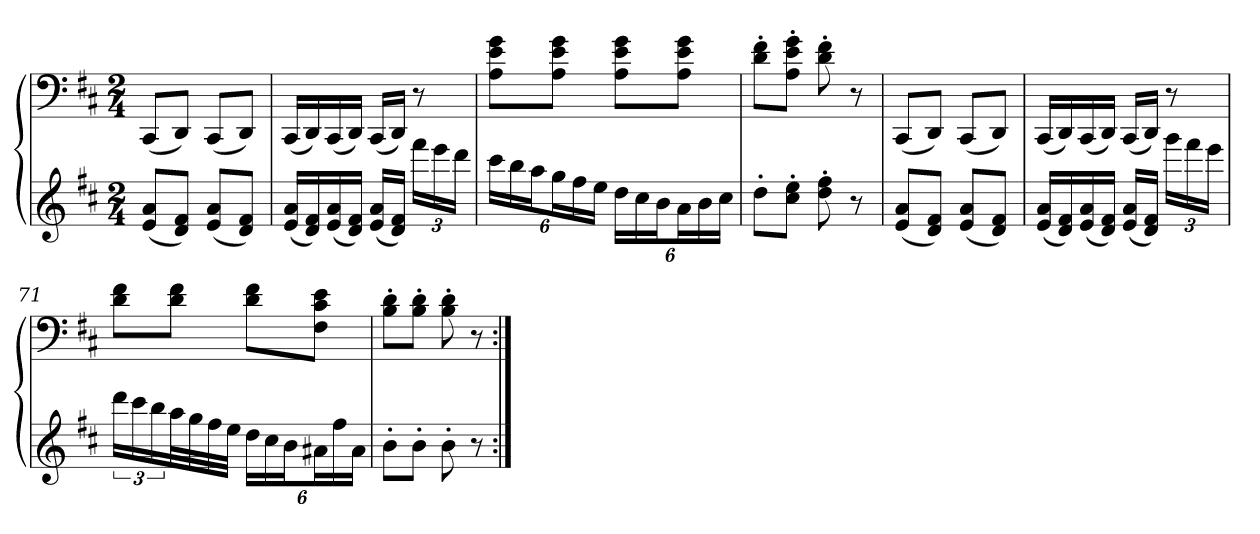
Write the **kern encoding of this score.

**kern	**kern
*part1	*part1
*staff2	*staff1
*clefG2	*clefF4
*k[f#c#]	*k[f#c#]
*D:	*D:
*M2/4	*M2/4
=	=
(8e 8aL	(8CC#L
8d 8f#J)	8DDJ)
(8e 8aL	(8CC#L
8d 8f#J)	8DDJ)
=66	=66
(16e 16aLL	(16CC#LL
16d 16f#)	16DD)
(16e 16a	(16CC#
16d 16f#JJ)	16DDJJ)
(16e 16aLL	(16CC#LL
16d 16f#JJ)	16DDJJ)
24fff#LL	8r
24eee	.
24dddJJ	.
=67	=67
24ccc#LL	8A 8e 8gL
24bb	.
24aaJ	.
24ggL	8A 8e 8gJ
24ff#	.
24eeJJ	.
24ddLL	8A 8e 8gL
24cc#	.
24bJ	.
24aL	8A 8e 8gJ
24b	.
24cc#JJ	.
=68	=68
8dd'L	8d' 8f#'L
8cc#' 8ee'J	8A' 8e' 8g'J
8dd' 8ff#'	8d' 8f#'
8r	8r
=69	=69
(8e 8aL	(8CC#L
8d 8f#J)	8DDJ)
(8e 8aL	(8CC#L
8d 8f#J)	8DDJ)
=70	=70
(16e 16aLL	(16CC#LL
16d 16f#)	16DD)
(16e 16a	(16CC#
16d 16f#JJ)	16DDJJ)
(16e 16aLL	(16CC#LL
16d 16f#JJ)	16DDJJ)
24gggLL	8r
24fff#	.
24eeeJJ	.
=71	=71
24dddLL	8d 8f#L
24ccc#	.
24bb	.
32aaL	8d 8f#J
32gg	.
32ff#	.
32eeJJJ	.
24ddLL	8d 8f#L
24cc#	.
24bJ	.
24a#XL	8F# 8c# 8eJ
24ff#	.
24a#JJ	.
=72	=72
8b'L	8B' 8d'L
8b'J	8B' 8d'J
8b'	8B' 8d'
8r	8r
=:|!	=:|!
*-	*-
